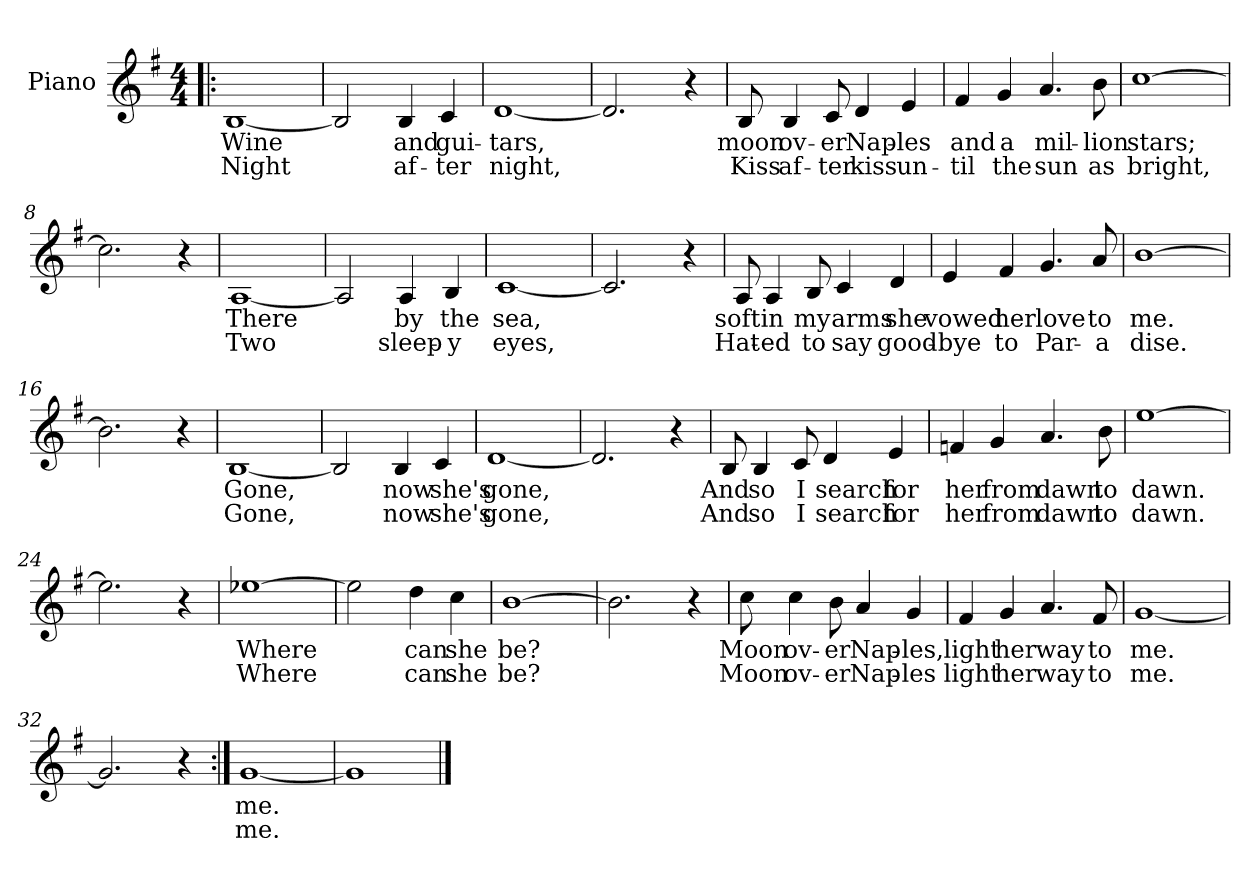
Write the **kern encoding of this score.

**kern	**text	**text
*part1	*part1	*part1
*staff1	*staff1	*staff1
*I"Piano	*	*
*I'Pno.	*	*
*clefG2	*	*
*k[f#]	*	*
*G:	*	*
*M4/4	*	*
=1!|:	=1!|:	=1!|:
[1B	Wine	Night
=2	=2	=2
2B/]	.	.
4B/	and	af-
4c/	gui-	-ter
=3	=3	=3
[1d	-tars,	night,
=4	=4	=4
2.d/]	.	.
4r	.	.
=5	=5	=5
8B/	moon	Kiss
4B/	ov-	af-
8c/	-er	-ter
4d/	Nap-	kiss
4e/	-les	un-
=6	=6	=6
4f#/	and	-til
4g/	a	the
4.a/	mil-	sun
8b\	-lion	as
!!LO:LB:g=z
=7	=7	=7
[1cc	stars;	bright,
=8	=8	=8
2.cc\]	.	.
4r	.	.
=9	=9	=9
[1A	There	Two
=10	=10	=10
2A/]	.	.
4A/	by	sleep-
4B/	the	-y
=11	=11	=11
[1c	sea,	eyes,
=12	=12	=12
2.c/]	.	.
4r	.	.
=13	=13	=13
8A/	soft	Hat-
4A/	in	-ed
8B/	my	to
4c/	arms	say
4d/	she	good-
!!LO:LB:g=z
=14	=14	=14
4e/	vowed	-bye
4f#/	her	to
4.g/	love	Par-
8a/	to	-a
=15	=15	=15
[1b	me.	dise.
=16	=16	=16
2.b\]	.	.
4r	.	.
=17	=17	=17
[1B	Gone,	Gone,
=18	=18	=18
2B/]	.	.
4B/	now	now
4c/	she's	she's
=19	=19	=19
[1d	gone,	gone,
=20	=20	=20
2.d/]	.	.
4r	.	.
!!LO:LB:g=z
=21	=21	=21
8B/	And	And
4B/	so	so
8c/	I	I
4d/	search	search
4e/	for	for
=22	=22	=22
4fn/	her	her
4g/	from	from
4.a/	dawn	dawn
8b\	to	to
=23	=23	=23
[1ee	dawn.	dawn.
=24	=24	=24
2.ee\]	.	.
4r	.	.
=25	=25	=25
[1ee-X	Where	Where
=26	=26	=26
2ee-\]	.	.
4dd\	can	can
4cc\	she	she
!!LO:LB:g=z
=27	=27	=27
[1b	be?	be?
=28	=28	=28
2.b\]	.	.
4r	.	.
=29	=29	=29
8cc\	Moon	Moon
4cc\	ov-	ov-
8b\	-er	-er
4a/	Nap-	Nap-
4g/	-les,	-les
=30	=30	=30
4f#/	light	light
4g/	her	her
4.a/	way	way
8f#/	to	to
=31	=31	=31
[1g	me.	me.
=32	=32	=32
2.g/]	.	.
4r	.	.
=33:|!	=33:|!	=33:|!
[1g	me.	me.
=34	=34	=34
1g]	.	.
==	==	==
*-	*-	*-
